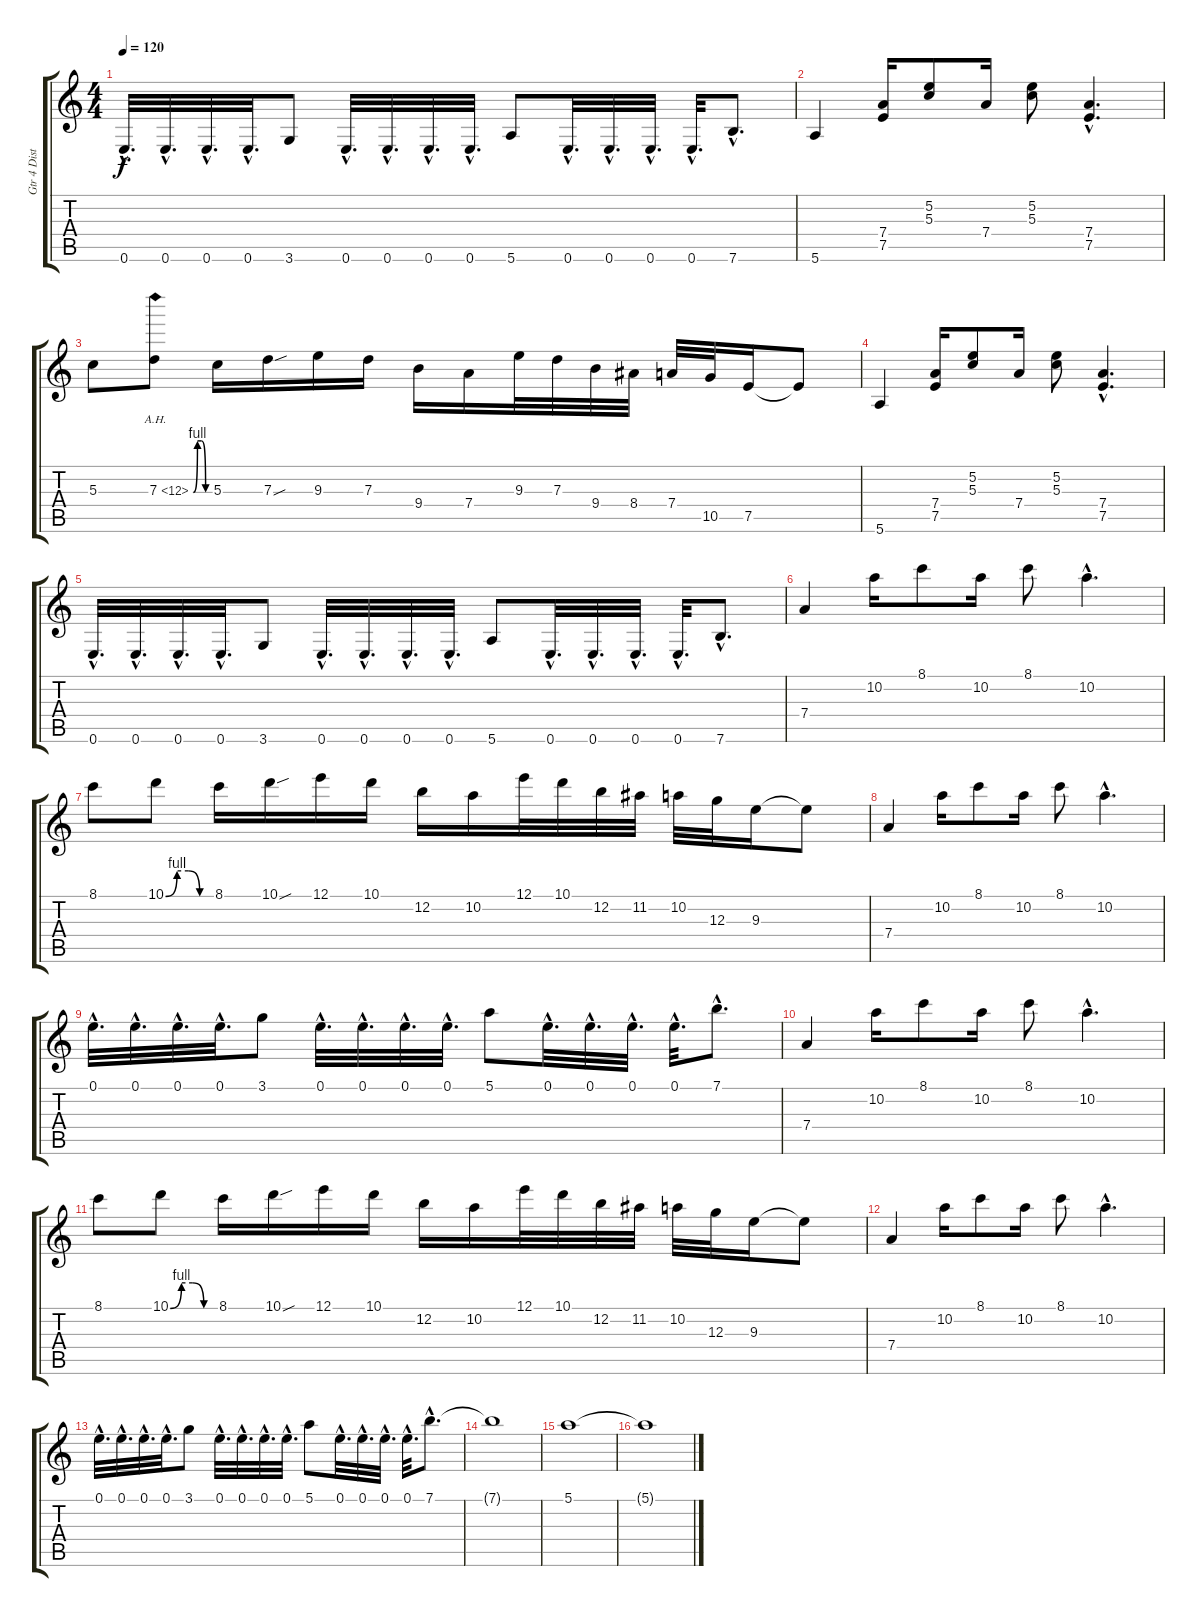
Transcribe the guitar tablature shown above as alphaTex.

\track ("Gtr 4 Distortion" "Gtr 4 Dist") {instrument distortionguitar}
\staff {score tabs}
\tuning (E4 B3 G3 D3 A2 E2) {hide}
\ts (4 4)
\tempo 120
\clef g2
\ks c
0.6{hac}.32{d dy f} 0.6{hac}.32{d} 0.6{hac}.32{d} 0.6{hac}.32{d} 3.6.8 0.6{hac}.32{d} 0.6{hac}.32{d} 0.6{hac}.32{d} 0.6{hac}.32{d} 5.6.8 0.6{hac}.32{d} 0.6{hac}.32{d} 0.6{hac}.32{d} 0.6{hac}.32{d} 7.6{hac}.8{d} |
5.6.4 (7.4 7.5).16 (5.2 5.3).8 7.4.16 (5.2 5.3).8 (7.4{hac} 7.5{hac}).4{d} |
5.3.8 7.3{be (custom 0 0 15 4 30 4 45 0 60 0) ah 5}.8 5.3.16 7.3{sou}.16 9.3.16 7.3.16 9.4.16 7.4.16 9.3.32 7.3.32 9.4.32 8.4.32 7.4.32 10.5.32 7.5.16 7.5{t}.8 |
5.6.4 (7.4 7.5).16 (5.2 5.3).8 7.4.16 (5.2 5.3).8 (7.4{hac} 7.5{hac}).4{d} |
0.6{hac}.32{d} 0.6{hac}.32{d} 0.6{hac}.32{d} 0.6{hac}.32{d} 3.6.8 0.6{hac}.32{d} 0.6{hac}.32{d} 0.6{hac}.32{d} 0.6{hac}.32{d} 5.6.8 0.6{hac}.32{d} 0.6{hac}.32{d} 0.6{hac}.32{d} 0.6{hac}.32{d} 7.6{hac}.8{d} |
7.4.4 10.2.16 8.1.8 10.2.16 8.1.8 10.2{hac}.4{d} |
8.1.8 10.1{be (custom 0 0 15 4 30 4 45 0 60 0)}.8 8.1.16 10.1{sou}.16 12.1.16 10.1.16 12.2.16 10.2.16 12.1.32 10.1.32 12.2.32 11.2.32 10.2.32 12.3.32 9.3.16 9.3{t}.8 |
7.4.4 10.2.16 8.1.8 10.2.16 8.1.8 10.2{hac}.4{d} |
0.1{hac}.32{d} 0.1{hac}.32{d} 0.1{hac}.32{d} 0.1{hac}.32{d} 3.1.8 0.1{hac}.32{d} 0.1{hac}.32{d} 0.1{hac}.32{d} 0.1{hac}.32{d} 5.1.8 0.1{hac}.32{d} 0.1{hac}.32{d} 0.1{hac}.32{d} 0.1{hac}.32{d} 7.1{hac}.8{d} |
7.4.4 10.2.16 8.1.8 10.2.16 8.1.8 10.2{hac}.4{d} |
8.1.8 10.1{be (custom 0 0 15 4 30 4 45 0 60 0)}.8 8.1.16 10.1{sou}.16 12.1.16 10.1.16 12.2.16 10.2.16 12.1.32 10.1.32 12.2.32 11.2.32 10.2.32 12.3.32 9.3.16 9.3{t}.8 |
7.4.4 10.2.16 8.1.8 10.2.16 8.1.8 10.2{hac}.4{d} |
0.1{hac}.32{d} 0.1{hac}.32{d} 0.1{hac}.32{d} 0.1{hac}.32{d} 3.1.8 0.1{hac}.32{d} 0.1{hac}.32{d} 0.1{hac}.32{d} 0.1{hac}.32{d} 5.1.8 0.1{hac}.32{d} 0.1{hac}.32{d} 0.1{hac}.32{d} 0.1{hac}.32{d} 7.1{hac}.8{d} |
7.1{t}.1 |
5.1.1 |
5.1{t}.1
